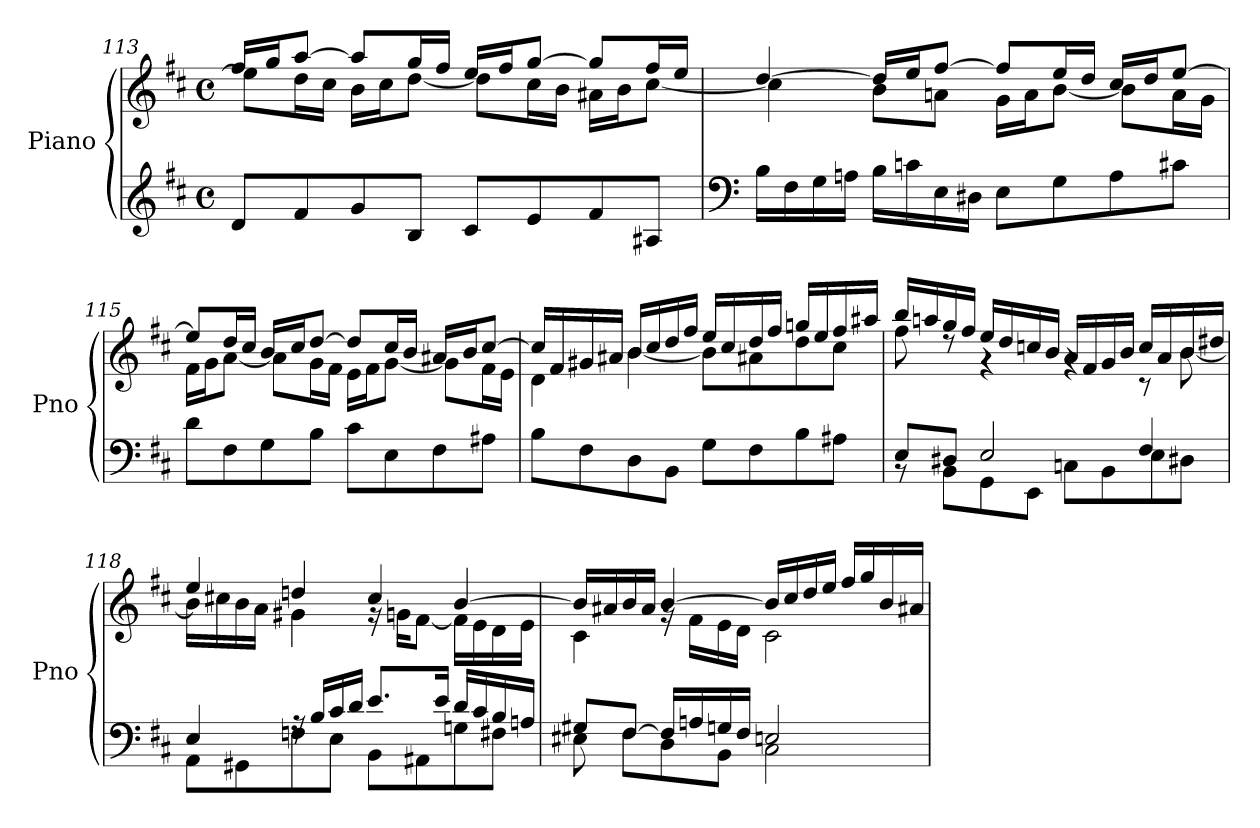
**kern	**kern
*part1	*part1
*staff2	*staff1
*I"Piano	*
*I'Pno	*
!!LO:LB:g=z
*clefG2	*clefG2
*k[f#c#]	*k[f#c#]
*M4/4	*M4/4
*met(c)	*met(c)
=113	=113
*	*^
8d/L	16ff#/LL	8ee\L]
.	16gg/J	.
8f#/	[8aa/J	16dd\L
.	.	16cc#\JJ
8g/	8aa/L]	16b\LL
.	.	16cc#\J
8B/J	16gg/L	[8dd\J
.	16ff#/JJ	.
8c#/L	16ee/LL	8dd\L]
.	16ff#/J	.
8e/	[8gg/J	16cc#\L
.	.	16b\JJ
8f#/	8gg/L]	16a#X\LL
.	.	16b\J
8A#X/J	16ff#/L	[8cc#\J
.	16ee/JJ	.
=114	=114	=114
*clefF4	*	*
16B\LL	[4dd/	4cc#\]
16F#\	.	.
16G\	.	.
16An\JJ	.	.
16B\LL	16dd/LL]	8b\L
16cn\	16ee/J	.
16E\	[8ff#/J	8an\J
16D#X\JJ	.	.
8E\L	8ff#/L]	16g\LL
.	.	16a\J
8G\	16ee/L	[8b\J
.	16dd/JJ	.
8A\	16cc#/LL	8b\L]
.	16dd/J	.
8c#X\J	[8ee/J	16a\L
.	.	16g\JJ
!!LO:PB:g=z	!!
=115	=115	=115
8d\L	8ee/L]	16f#\LL
.	.	16g\J
8F#\	16dd/L	[8a\J
.	16cc#/JJ	.
8G\	16b/LL	8a\L]
.	16cc#/J	.
8B\J	[8dd/J	16g\L
.	.	16f#\JJ
8c#\L	8dd/L]	16e\LL
.	.	16f#\J
8E\	16cc#/L	[8g\J
.	16b/JJ	.
8F#\	16a#X/LL	8g\L]
.	16b/J	.
8A#X\J	[8cc#/J	16f#\L
.	.	16e\JJ
=116	=116	=116
8B\L	16cc#/LL]	4d\
.	16f#/	.
8F#\	16g#X/	.
.	16a#X/JJ	.
8D\	16b/LL	[4b\
.	16cc#/	.
8BB\J	16dd/	.
.	16ff#/JJ	.
8G\L	16ee/LL	8b\L]
.	16cc#/	.
8F#\	16dd/	8a#X\
.	16ff#/JJ	.
8B\	16ggn/LL	8dd\
.	16ee/	.
8A#X\J	16ff#/	8cc#\J
.	16aa#X/JJ	.
!!LO:LB:g=z	!!
=117	=117	=117
*^	*	*
8E/L	8rBB	16bb/LL	8ff#\
.	.	16aan/	.
8D#X/J	8BB\L	16gg/	8rdd
.	.	16ff#/JJ	.
2E/	8GG\	16ee/LL	4rg
.	.	16dd/	.
.	8EE\J	16ccn/	.
.	.	16b/JJ	.
.	8Cn\L	16a/LL	4rg
.	.	16f#/	.
.	8BB\	16g/	.
.	.	16b/JJ	.
4F#/	8E\	16cc/LL	8r
.	.	16a/	.
.	8D#X\J	16b/	[8b\
.	.	16dd#X/JJ	.
=118	=118	=118	=118
4E/	8AA\L	4ee/	16b\LL]
.	.	.	16cc#X\
.	8GG#X\	.	16b\
.	.	.	16a\JJ
16rA	8Fn\	4ddn/	4g#X\
16B/LL	.	.	.
16c#/	8E\J	.	.
16d/JJ	.	.	.
8.e/L	8BB\L	4cc#/	16rg
.	.	.	16gn\KL
.	8AA#X\	.	[8f#\J
16e/Jk	.	.	.
16d/LL	8Gn\	[4b/	16f#\LL]
16c#/	.	.	16e\
16B/	8F#X\J	.	16d\
16An/JJ	.	.	16e\JJ
!!LO:LB:g=z	!!
=119	=119	=119	=119
8G#X/L	8E#X\	16b/LL]	4c#\
.	.	16a#X/	.
[8F#/J	8F#\L	16b/	.
.	.	16a#/JJ	.
16F#/LL]	8D\	[4b/	16rg
16An/	.	.	16f#\LL
16Gn/	8BB\J	.	16e\
16F#/JJ	.	.	16d\JJ
2En/	2C#\	16b/LL]	2c#\
.	.	16cc#/	.
.	.	16dd/	.
.	.	16ee/JJ	.
.	.	16ff#/LL	.
.	.	16gg/	.
.	.	16b/	.
.	.	16a#X/JJ	.
*v	*v	*	*
*	*v	*v
=	=
*-	*-
